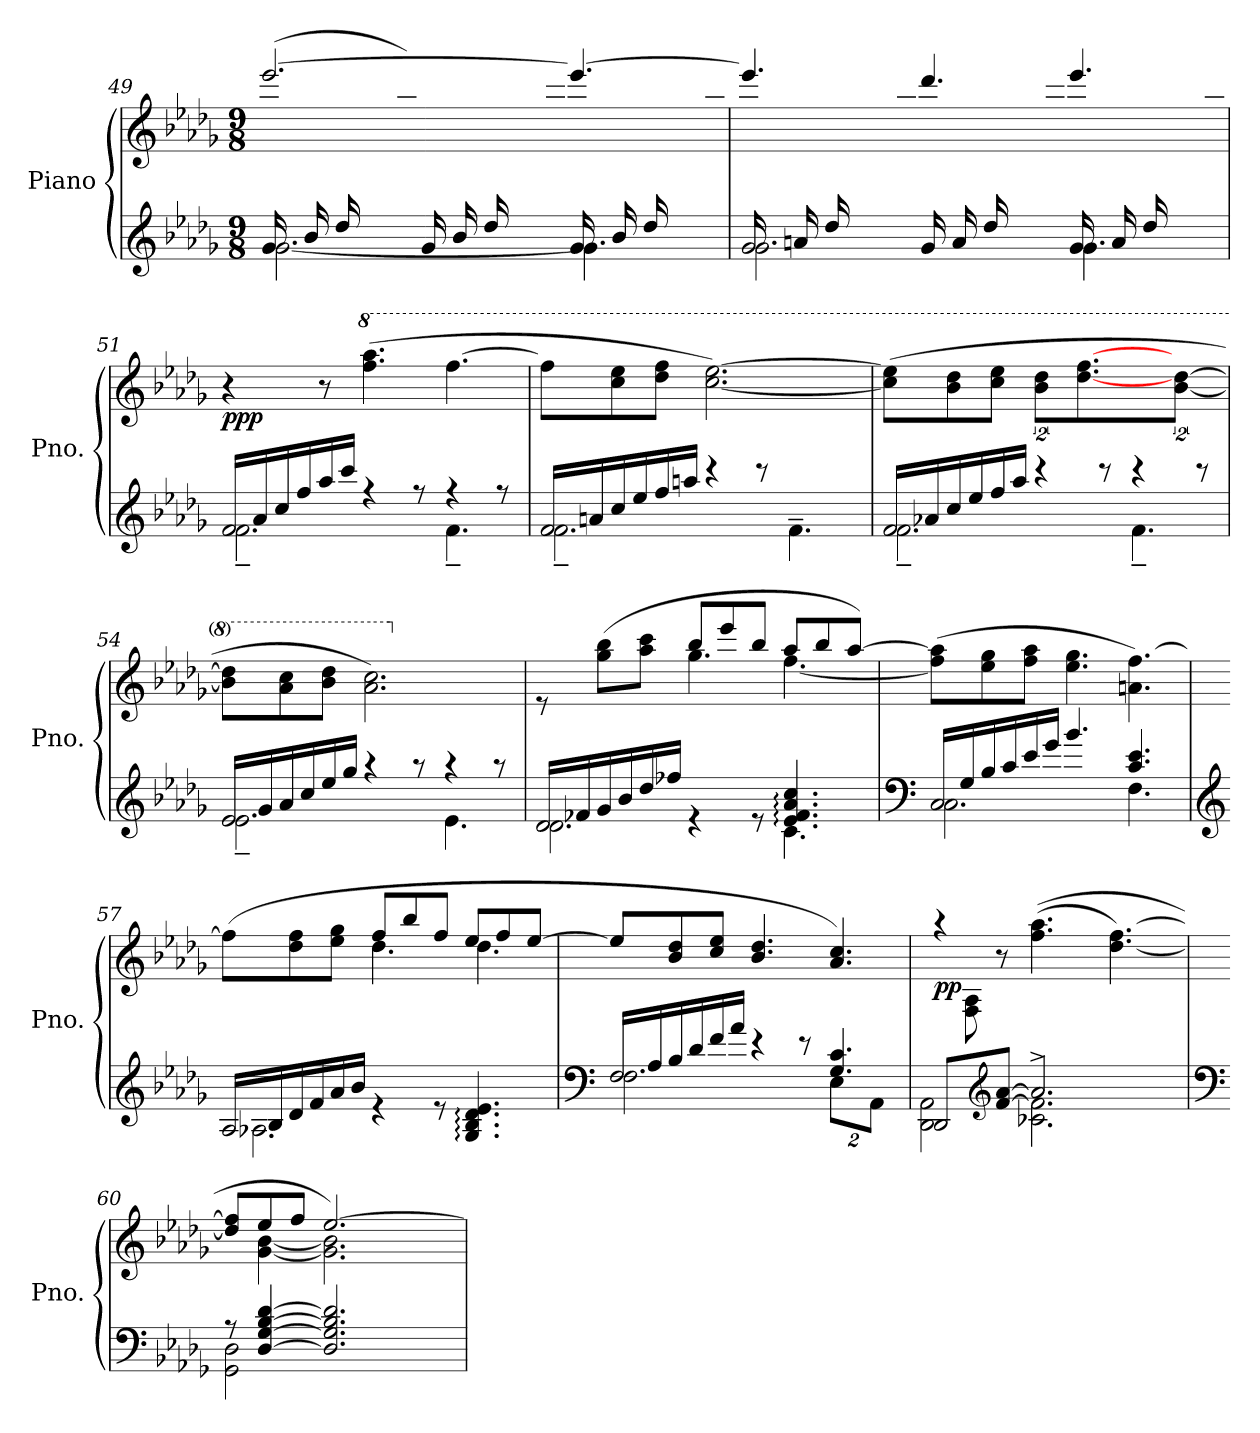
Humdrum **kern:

**kern	**kern	**dynam
*part1	*part1	*part1
*staff2	*staff1	*staff1/2
*I"Piano	*	*
*I'Pno.	*	*
!!LO:PB:g=z
*clefG2	*clefG2	*
*k[b-e-a-d-g-]	*k[b-e-a-d-g-]	*
*M9/8	*M9/8	*
=49	=49	=49
!LO:N:head=open	!	!
*^	*^	*
(>16g-/LL	[2.g-\	(>[2.eee-/	8.ryy	.
16b-/	.	.	.	.
16dd-/	.	.	.	.
8.ryy	.	.	16ee-\	.
.	.	.	16gg-\	.
.	.	.	16bb-\JJ)	.
(>16g-/LL	.	.	8.ryy	.
16b-/	.	.	.	.
16dd-/	.	.	.	.
8.ryy	.	.	16ee-\	.
.	.	.	16gg-\	.
.	.	.	16ccc\JJ)	.
(>16g-/LL	4.g-\]	4.eee-/_	8.ryy	.
16b-/	.	.	.	.
16dd-/	.	.	.	.
8.ryy	.	.	16ee-\	.
.	.	.	16gg-\	.
.	.	.	16bb-\JJ)	.
=50	=50	=50	=50	=50
!LO:N:head=open	!	!	!	!
(>16g-/LL	2.g-\	4.eee-/]	8.ryy	.
16an/	.	.	.	.
16dd-/	.	.	.	.
8.ryy	.	.	16ee-\	.
.	.	.	16gg-\	.
.	.	.	16aan\JJ)	.
(>16g-/LL	.	4.ddd-/	8.ryy	.
16a/	.	.	.	.
16dd-/	.	.	.	.
8.ryy	.	.	16ee-\	.
.	.	.	16gg-\	.
.	.	.	16ccc-X\JJ)	.
(>16g-/LL	4.g-\	4.eee-/)	8.ryy	.
16a/	.	.	.	.
16dd-/	.	.	.	.
8.ryy	.	.	16ee-\	.
.	.	.	16gg-\	.
.	.	.	16aa\JJ)	.
!!LO:LB:g=z
=51	=51	=51	=51	=51
!	!	!LO:TX:a:B:t=a Tempo 1	!	!
!LO:N:head=open	!LO:N:head=open	!	!	!LO:DY:b
*	*	*v	*v	*
16f/LL	2.f~\	4r	ppp
16a-/	.	.	.
16cc/	.	.	.
16ff/	.	.	.
16aa-/	.	8r	.
16ccc/JJ	.	.	.
*	*	*8va	*
4r	.	((>4.fff\ 4.aaa-\	.
8r	.	.	.
4r	4.f~\	[4.fff\	.
8r	.	.	.
=52	=52	=52	=52
!LO:N:head=open	!	!	!
16f/LL	2.f~\	8fff\L]	.
16an/	.	.	.
16cc/	.	8ccc\ 8eee-\	.
16ee-/	.	.	.
16ff/	.	8ddd-\ 8fff\J	.
16aan/JJ	.	.	.
4r	.	[2.ccc\ [2.eee-\)	.
8r	.	.	.
4ryy	4.f~\	.	.
8ryy	.	.	.
!!LO:LB:g=z
=53	=53	=53	=53
!LO:N:head=open	!	!	!
16f/LL	2.f~\	(>8ccc\] 8eee-\]L	.
16a-X/	.	.	.
16cc/	.	8bb-\ 8ddd-\	.
16ee-/	.	.	.
16ff/	.	8ccc\ 8eee-\J	.
16aa-/JJ	.	.	.
4r	.	16%3bb-\ 16%3ddd-\L	.
.	.	[4.ddd-\ [4.fff\	.
8r	.	.	.
4r	4.f~\	.	.
.	.	[16%3bb-\ [16%3ddd-\J	.
8r	.	.	.
=54	=54	=54	=54
!LO:N:head=open	!	!	!
16e-/LL	2.e-~\	8bb-\] 8ddd-\]L	.
16g-/	.	.	.
16a-/	.	8aa-\ 8ccc\	.
16cc/	.	.	.
16ee-/	.	8bb-\ 8ddd-\J	.
16gg-/JJ	.	.	.
4r	.	2.aa-\ 2.ccc\)	.
8r	.	.	.
4r	4.e-\	.	.
8r	.	.	.
!!LO:LB:g=z
=55	=55	=55	=55
!LO:N:head=open	!	!	!
*	*	*X8va	*
*	*	*^	*
16d-/LL	2.d-\	8re	4.ryy	.
16f-X/	.	.	.	.
16g-/	.	(>8gg-\ 8bb-\L	.	.
16b-/	.	.	.	.
16dd-/	.	8aa-\ 8ccc\J	.	.
16ff-X/JJ	.	.	.	.
4re	.	8bb-/L	4.gg-\	.
.	.	8eee-/	.	.
8re	.	8bb-/J	.	.
4.e-/: 4.f-/: 4.a-/: 4.cc/:	4.c\	8aa-/L	[4.ff\	.
.	.	8bb-/	.	.
.	.	[8aa-/J)	.	.
*	*	*v	*v	*
=56	=56	=56	=56
*clefF4	*	*	*
!LO:N:head=open	!	!	!
16C/LL	2.C\	(>8ff\] 8aa-\]L	.
16G-/	.	.	.
16B-/	.	8ee-\ 8gg-\	.
16c/	.	.	.
16e-/	.	8ff\ 8aa-\J	.
16g-/JJ	.	.	.
4.b-/	.	4.ee-\ 4.gg-\	.
4.c/ 4.e-/	4.F\	4.an\ [4.ff\)	.
!!LO:LB:g=z
=57	=57	=57	=57
*clefG2	*	*	*
!LO:N:head=open	!	!	!
*	*	*^	*
16A-/LL	(>2.A-X\	(>8ff\L]	4.ryy	.
16B-/	.	.	.	.
16d-/	.	8dd-\ 8ff\	.	.
16f/	.	.	.	.
16a-/	.	8ee-\ 8gg-\J	.	.
16b-/JJ	.	.	.	.
4re	.	8ff/L	4.dd-\	.
.	.	8bb-/	.	.
8re	.	8ff/J	.	.
4.G-/: 4.B-/: 4.d-/: 4.e-/:	4.ryy	8ee-/L	4.dd-\	.
.	.	8ff/	.	.
.	.	[8ee-/J	.	.
*	*	*v	*v	*
=58	=58	=58	=58
*clefF4	*	*	*
!LO:N:head=open	!	!	!
16F/LL	2.F\	8ee-/L]	.
16A-/	.	.	.
16B-/	.	8b-/ 8dd-/	.
16d-/	.	.	.
16f/	.	8cc/ 8ee-/J	.
16a-/JJ	.	.	.
4r	.	4.b-/ 4.dd-/	.
8r	.	.	.
*	*Xbrackettup	*	*
4.G-/ 4.c/	16%3E-\L	4.a-/ 4.cc/)	.
.	16%3AA-\J	.	.
!!LO:PB:g=z
=59	=59	=59	=59
!LO:N:head=open	!	!	!LO:DY:b
*	*^	*^	*
8DD-/L	2DD-\ 2AA-\	4.ryy	4r	8ryy	pp
8ryy	.	.	.	8F\ 8A-\	.
*clefG2	*	*	*	*	*
[8f/ [8a-/J	.	.	8r	2..ryy	.
2.a-/]	.	2.c-X\^ 2.f\]^	((>4.ff\ 4.aa-\	.	.
.	2ryy	.	.	.	.
.	.	.	[4.dd-\ [4.ff\)	.	.
.	8ryy	.	.	.	.
*v	*v	*v	*	*	*
=60	=60	=60	=60
*clefF4	*	*	*
*^	*	*	*
8r	2GG-\ 2D-\	8dd-/] 8ff/]L	8ryy	.
[4D-/ [4G-/ [4B-/ [4d-/	.	8ee-/	[4g-\ [4b-\	.
.	.	8ff/J	.	.
2.D-/] 2.G-/] 2.B-/] 2.d-/]	.	[2.ee-/)	2.g-\] 2.b-\]	.
.	2ryy	.	.	.
.	8ryy	.	.	.
*v	*v	*	*	*
*	*v	*v	*
=	=	=
*-	*-	*-
